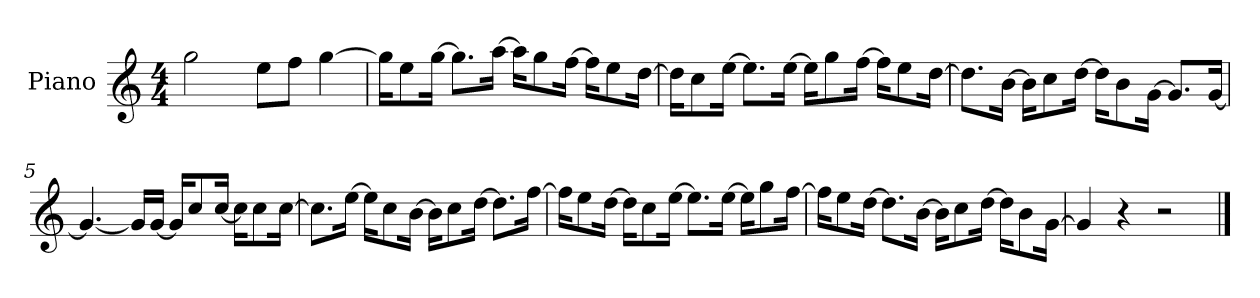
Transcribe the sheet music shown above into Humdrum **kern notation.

**kern
*part1
*staff1
*I"Piano
*I'P-no
*clefG2
*k[]
*M4/4
*MM90
=1
2gg\
8ee\L
8ff\J
[4gg\
=2
16gg\KL]
8ee\
[16gg\Jk
8.gg\L]
[16aa\Jk
16aa\KL]
8gg\
[16ff\Jk
16ff\KL]
8ee\
[16dd\Jk
=3
16dd\KL]
8cc\
[16ee\Jk
8.ee\L]
[16ee\Jk
16ee\KL]
8gg\
[16ff\Jk
16ff\KL]
8ee\
[16dd\Jk
=4
8.dd\L]
[16b\Jk
16b\KL]
8cc\
[16dd\Jk
16dd\KL]
8b\
[16g\Jk
8.g/L]
[16g/Jk
!!LO:LB:g=z
=5
4.g/_
16g/LL]
[16g/JJ
16g/KL]
8cc/
[16cc/Jk
16cc\KL]
8cc\
[16cc\Jk
=6
8.cc\L]
[16ee\Jk
16ee\KL]
8cc\
[16b\Jk
16b\KL]
8cc\
[16dd\Jk
8.dd\L]
[16ff\Jk
=7
16ff\KL]
8ee\
[16dd\Jk
16dd\KL]
8cc\
[16ee\Jk
8.ee\L]
[16ee\Jk
16ee\KL]
8gg\
[16ff\Jk
=8
16ff\KL]
8ee\
[16dd\Jk
8.dd\L]
[16b\Jk
16b\KL]
8cc\
[16dd\Jk
16dd\KL]
8b\
[16g\Jk
!!LO:LB:g=z
=9
4g/]
4r
2r
==
*-
